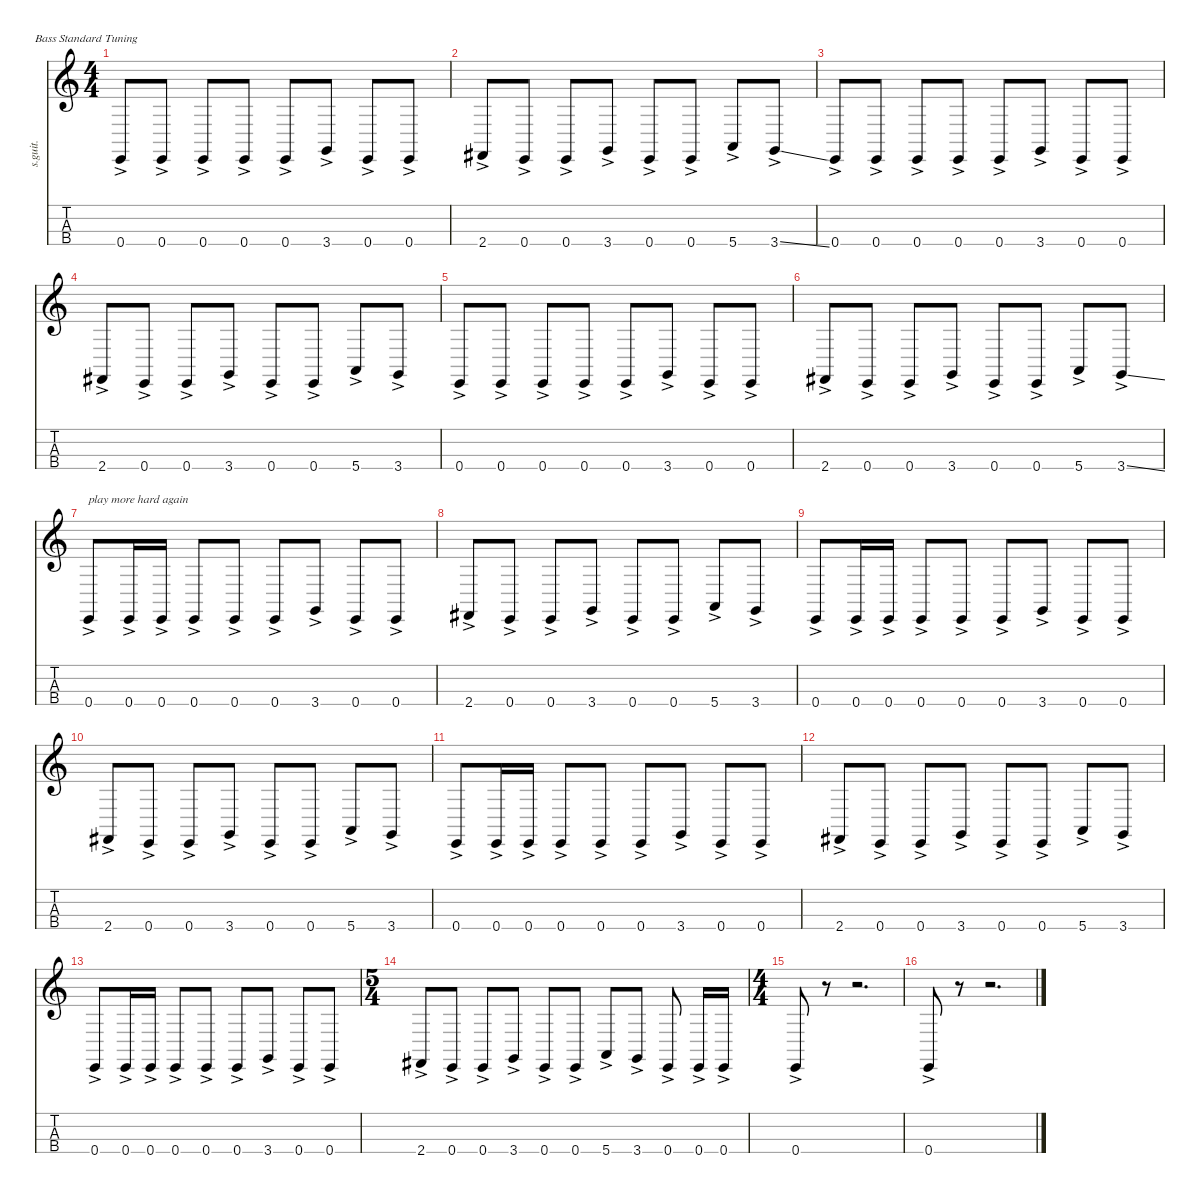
\defaultSystemsLayout 4
\hideDynamics
\bracketExtendMode nobrackets
\track ("Cliff Burton - Bass" "s.guit.") {instrument electricbassfinger}
\staff {score tabs}
\tuning (G2 D2 A1 E1)
\ts (4 4)
\tempo (140 hide)
\clef g2
\ks c
0.4{ac}.8{lyrics (0 "") lyrics (1 "") lyrics (2 "") lyrics (3 "") lyrics (4 "") dy p} 0.4{ac}.8{lyrics (0 "") lyrics (1 "") lyrics (2 "") lyrics (3 "") lyrics (4 "")} 0.4{ac}.8{lyrics (0 "") lyrics (1 "") lyrics (2 "") lyrics (3 "") lyrics (4 "")} 0.4{ac}.8{lyrics (0 "") lyrics (1 "") lyrics (2 "") lyrics (3 "") lyrics (4 "")} 0.4{ac}.8{lyrics (0 "") lyrics (1 "") lyrics (2 "") lyrics (3 "") lyrics (4 "")} 3.4{ac}.8{lyrics (0 "") lyrics (1 "") lyrics (2 "") lyrics (3 "") lyrics (4 "")} 0.4{ac}.8{lyrics (0 "") lyrics (1 "") lyrics (2 "") lyrics (3 "") lyrics (4 "")} 0.4{ac}.8{lyrics (0 "") lyrics (1 "") lyrics (2 "") lyrics (3 "") lyrics (4 "")} |
2.4{ac acc #}.8{lyrics (0 "") lyrics (1 "") lyrics (2 "") lyrics (3 "") lyrics (4 "")} 0.4{ac}.8{lyrics (0 "") lyrics (1 "") lyrics (2 "") lyrics (3 "") lyrics (4 "")} 0.4{ac}.8{lyrics (0 "") lyrics (1 "") lyrics (2 "") lyrics (3 "") lyrics (4 "")} 3.4{ac}.8{lyrics (0 "") lyrics (1 "") lyrics (2 "") lyrics (3 "") lyrics (4 "")} 0.4{ac}.8{lyrics (0 "") lyrics (1 "") lyrics (2 "") lyrics (3 "") lyrics (4 "")} 0.4{ac}.8{lyrics (0 "") lyrics (1 "") lyrics (2 "") lyrics (3 "") lyrics (4 "")} 5.4{ac}.8{lyrics (0 "") lyrics (1 "") lyrics (2 "") lyrics (3 "") lyrics (4 "")} 3.4{ss ac}.8{lyrics (0 "") lyrics (1 "") lyrics (2 "") lyrics (3 "") lyrics (4 "")} |
0.4{ac}.8{lyrics (0 "") lyrics (1 "") lyrics (2 "") lyrics (3 "") lyrics (4 "")} 0.4{ac}.8{lyrics (0 "") lyrics (1 "") lyrics (2 "") lyrics (3 "") lyrics (4 "")} 0.4{ac}.8{lyrics (0 "") lyrics (1 "") lyrics (2 "") lyrics (3 "") lyrics (4 "")} 0.4{ac}.8{lyrics (0 "") lyrics (1 "") lyrics (2 "") lyrics (3 "") lyrics (4 "")} 0.4{ac}.8{lyrics (0 "") lyrics (1 "") lyrics (2 "") lyrics (3 "") lyrics (4 "")} 3.4{ac}.8{lyrics (0 "") lyrics (1 "") lyrics (2 "") lyrics (3 "") lyrics (4 "")} 0.4{ac}.8{lyrics (0 "") lyrics (1 "") lyrics (2 "") lyrics (3 "") lyrics (4 "")} 0.4{ac}.8{lyrics (0 "") lyrics (1 "") lyrics (2 "") lyrics (3 "") lyrics (4 "")} |
2.4{ac acc #}.8{lyrics (0 "") lyrics (1 "") lyrics (2 "") lyrics (3 "") lyrics (4 "")} 0.4{ac}.8{lyrics (0 "") lyrics (1 "") lyrics (2 "") lyrics (3 "") lyrics (4 "")} 0.4{ac}.8{lyrics (0 "") lyrics (1 "") lyrics (2 "") lyrics (3 "") lyrics (4 "")} 3.4{ac}.8{lyrics (0 "") lyrics (1 "") lyrics (2 "") lyrics (3 "") lyrics (4 "")} 0.4{ac}.8{lyrics (0 "") lyrics (1 "") lyrics (2 "") lyrics (3 "") lyrics (4 "")} 0.4{ac}.8{lyrics (0 "") lyrics (1 "") lyrics (2 "") lyrics (3 "") lyrics (4 "")} 5.4{ac}.8{lyrics (0 "") lyrics (1 "") lyrics (2 "") lyrics (3 "") lyrics (4 "")} 3.4{ac}.8{lyrics (0 "") lyrics (1 "") lyrics (2 "") lyrics (3 "") lyrics (4 "")} |
0.4{ac}.8{lyrics (0 "") lyrics (1 "") lyrics (2 "") lyrics (3 "") lyrics (4 "")} 0.4{ac}.8{lyrics (0 "") lyrics (1 "") lyrics (2 "") lyrics (3 "") lyrics (4 "")} 0.4{ac}.8{lyrics (0 "") lyrics (1 "") lyrics (2 "") lyrics (3 "") lyrics (4 "")} 0.4{ac}.8{lyrics (0 "") lyrics (1 "") lyrics (2 "") lyrics (3 "") lyrics (4 "")} 0.4{ac}.8{lyrics (0 "") lyrics (1 "") lyrics (2 "") lyrics (3 "") lyrics (4 "")} 3.4{ac}.8{lyrics (0 "") lyrics (1 "") lyrics (2 "") lyrics (3 "") lyrics (4 "")} 0.4{ac}.8{lyrics (0 "") lyrics (1 "") lyrics (2 "") lyrics (3 "") lyrics (4 "")} 0.4{ac}.8{lyrics (0 "") lyrics (1 "") lyrics (2 "") lyrics (3 "") lyrics (4 "")} |
2.4{ac acc #}.8{lyrics (0 "") lyrics (1 "") lyrics (2 "") lyrics (3 "") lyrics (4 "")} 0.4{ac}.8{lyrics (0 "") lyrics (1 "") lyrics (2 "") lyrics (3 "") lyrics (4 "")} 0.4{ac}.8{lyrics (0 "") lyrics (1 "") lyrics (2 "") lyrics (3 "") lyrics (4 "")} 3.4{ac}.8{lyrics (0 "") lyrics (1 "") lyrics (2 "") lyrics (3 "") lyrics (4 "")} 0.4{ac}.8{lyrics (0 "") lyrics (1 "") lyrics (2 "") lyrics (3 "") lyrics (4 "")} 0.4{ac}.8{lyrics (0 "") lyrics (1 "") lyrics (2 "") lyrics (3 "") lyrics (4 "")} 5.4{ac}.8{lyrics (0 "") lyrics (1 "") lyrics (2 "") lyrics (3 "") lyrics (4 "")} 3.4{ss ac}.8{lyrics (0 "") lyrics (1 "") lyrics (2 "") lyrics (3 "") lyrics (4 "")} |
0.4{ac}.8{txt "play more hard again" lyrics (0 "") lyrics (1 "") lyrics (2 "") lyrics (3 "") lyrics (4 "")} 0.4{ac}.16{lyrics (0 "") lyrics (1 "") lyrics (2 "") lyrics (3 "") lyrics (4 "")} 0.4{ac}.16{lyrics (0 "") lyrics (1 "") lyrics (2 "") lyrics (3 "") lyrics (4 "")} 0.4{ac}.8{lyrics (0 "") lyrics (1 "") lyrics (2 "") lyrics (3 "") lyrics (4 "")} 0.4{ac}.8{lyrics (0 "") lyrics (1 "") lyrics (2 "") lyrics (3 "") lyrics (4 "")} 0.4{ac}.8{lyrics (0 "") lyrics (1 "") lyrics (2 "") lyrics (3 "") lyrics (4 "")} 3.4{ac}.8{lyrics (0 "") lyrics (1 "") lyrics (2 "") lyrics (3 "") lyrics (4 "")} 0.4{ac}.8{lyrics (0 "") lyrics (1 "") lyrics (2 "") lyrics (3 "") lyrics (4 "")} 0.4{ac}.8{lyrics (0 "") lyrics (1 "") lyrics (2 "") lyrics (3 "") lyrics (4 "")} |
2.4{ac acc #}.8{lyrics (0 "") lyrics (1 "") lyrics (2 "") lyrics (3 "") lyrics (4 "")} 0.4{ac}.8{lyrics (0 "") lyrics (1 "") lyrics (2 "") lyrics (3 "") lyrics (4 "")} 0.4{ac}.8{lyrics (0 "") lyrics (1 "") lyrics (2 "") lyrics (3 "") lyrics (4 "")} 3.4{ac}.8{lyrics (0 "") lyrics (1 "") lyrics (2 "") lyrics (3 "") lyrics (4 "")} 0.4{ac}.8{lyrics (0 "") lyrics (1 "") lyrics (2 "") lyrics (3 "") lyrics (4 "")} 0.4{ac}.8{lyrics (0 "") lyrics (1 "") lyrics (2 "") lyrics (3 "") lyrics (4 "")} 5.4{ac}.8{lyrics (0 "") lyrics (1 "") lyrics (2 "") lyrics (3 "") lyrics (4 "")} 3.4{ac}.8{lyrics (0 "") lyrics (1 "") lyrics (2 "") lyrics (3 "") lyrics (4 "")} |
0.4{ac}.8{lyrics (0 "") lyrics (1 "") lyrics (2 "") lyrics (3 "") lyrics (4 "")} 0.4{ac}.16{lyrics (0 "") lyrics (1 "") lyrics (2 "") lyrics (3 "") lyrics (4 "")} 0.4{ac}.16{lyrics (0 "") lyrics (1 "") lyrics (2 "") lyrics (3 "") lyrics (4 "")} 0.4{ac}.8{lyrics (0 "") lyrics (1 "") lyrics (2 "") lyrics (3 "") lyrics (4 "")} 0.4{ac}.8{lyrics (0 "") lyrics (1 "") lyrics (2 "") lyrics (3 "") lyrics (4 "")} 0.4{ac}.8{lyrics (0 "") lyrics (1 "") lyrics (2 "") lyrics (3 "") lyrics (4 "")} 3.4{ac}.8{lyrics (0 "") lyrics (1 "") lyrics (2 "") lyrics (3 "") lyrics (4 "")} 0.4{ac}.8{lyrics (0 "") lyrics (1 "") lyrics (2 "") lyrics (3 "") lyrics (4 "")} 0.4{ac}.8{lyrics (0 "") lyrics (1 "") lyrics (2 "") lyrics (3 "") lyrics (4 "")} |
2.4{ac acc #}.8{lyrics (0 "") lyrics (1 "") lyrics (2 "") lyrics (3 "") lyrics (4 "")} 0.4{ac}.8{lyrics (0 "") lyrics (1 "") lyrics (2 "") lyrics (3 "") lyrics (4 "")} 0.4{ac}.8{lyrics (0 "") lyrics (1 "") lyrics (2 "") lyrics (3 "") lyrics (4 "")} 3.4{ac}.8{lyrics (0 "") lyrics (1 "") lyrics (2 "") lyrics (3 "") lyrics (4 "")} 0.4{ac}.8{lyrics (0 "") lyrics (1 "") lyrics (2 "") lyrics (3 "") lyrics (4 "")} 0.4{ac}.8{lyrics (0 "") lyrics (1 "") lyrics (2 "") lyrics (3 "") lyrics (4 "")} 5.4{ac}.8{lyrics (0 "") lyrics (1 "") lyrics (2 "") lyrics (3 "") lyrics (4 "")} 3.4{ac}.8{lyrics (0 "") lyrics (1 "") lyrics (2 "") lyrics (3 "") lyrics (4 "")} |
0.4{ac}.8{lyrics (0 "") lyrics (1 "") lyrics (2 "") lyrics (3 "") lyrics (4 "")} 0.4{ac}.16{lyrics (0 "") lyrics (1 "") lyrics (2 "") lyrics (3 "") lyrics (4 "")} 0.4{ac}.16{lyrics (0 "") lyrics (1 "") lyrics (2 "") lyrics (3 "") lyrics (4 "")} 0.4{ac}.8{lyrics (0 "") lyrics (1 "") lyrics (2 "") lyrics (3 "") lyrics (4 "")} 0.4{ac}.8{lyrics (0 "") lyrics (1 "") lyrics (2 "") lyrics (3 "") lyrics (4 "")} 0.4{ac}.8{lyrics (0 "") lyrics (1 "") lyrics (2 "") lyrics (3 "") lyrics (4 "")} 3.4{ac}.8{lyrics (0 "") lyrics (1 "") lyrics (2 "") lyrics (3 "") lyrics (4 "")} 0.4{ac}.8{lyrics (0 "") lyrics (1 "") lyrics (2 "") lyrics (3 "") lyrics (4 "")} 0.4{ac}.8{lyrics (0 "") lyrics (1 "") lyrics (2 "") lyrics (3 "") lyrics (4 "")} |
2.4{ac acc #}.8{lyrics (0 "") lyrics (1 "") lyrics (2 "") lyrics (3 "") lyrics (4 "")} 0.4{ac}.8{lyrics (0 "") lyrics (1 "") lyrics (2 "") lyrics (3 "") lyrics (4 "")} 0.4{ac}.8{lyrics (0 "") lyrics (1 "") lyrics (2 "") lyrics (3 "") lyrics (4 "")} 3.4{ac}.8{lyrics (0 "") lyrics (1 "") lyrics (2 "") lyrics (3 "") lyrics (4 "")} 0.4{ac}.8{lyrics (0 "") lyrics (1 "") lyrics (2 "") lyrics (3 "") lyrics (4 "")} 0.4{ac}.8{lyrics (0 "") lyrics (1 "") lyrics (2 "") lyrics (3 "") lyrics (4 "")} 5.4{ac}.8{lyrics (0 "") lyrics (1 "") lyrics (2 "") lyrics (3 "") lyrics (4 "")} 3.4{ac}.8{lyrics (0 "") lyrics (1 "") lyrics (2 "") lyrics (3 "") lyrics (4 "")} |
0.4{ac}.8{lyrics (0 "") lyrics (1 "") lyrics (2 "") lyrics (3 "") lyrics (4 "")} 0.4{ac}.16{lyrics (0 "") lyrics (1 "") lyrics (2 "") lyrics (3 "") lyrics (4 "")} 0.4{ac}.16{lyrics (0 "") lyrics (1 "") lyrics (2 "") lyrics (3 "") lyrics (4 "")} 0.4{ac}.8{lyrics (0 "") lyrics (1 "") lyrics (2 "") lyrics (3 "") lyrics (4 "")} 0.4{ac}.8{lyrics (0 "") lyrics (1 "") lyrics (2 "") lyrics (3 "") lyrics (4 "")} 0.4{ac}.8{lyrics (0 "") lyrics (1 "") lyrics (2 "") lyrics (3 "") lyrics (4 "")} 3.4{ac}.8{lyrics (0 "") lyrics (1 "") lyrics (2 "") lyrics (3 "") lyrics (4 "")} 0.4{ac}.8{lyrics (0 "") lyrics (1 "") lyrics (2 "") lyrics (3 "") lyrics (4 "")} 0.4{ac}.8{lyrics (0 "") lyrics (1 "") lyrics (2 "") lyrics (3 "") lyrics (4 "")} |
\ts (5 4)
\beaming (8 2 2 2 2)
2.4{ac acc #}.8{lyrics (0 "") lyrics (1 "") lyrics (2 "") lyrics (3 "") lyrics (4 "")} 0.4{ac}.8{lyrics (0 "") lyrics (1 "") lyrics (2 "") lyrics (3 "") lyrics (4 "")} 0.4{ac}.8{lyrics (0 "") lyrics (1 "") lyrics (2 "") lyrics (3 "") lyrics (4 "")} 3.4{ac}.8{lyrics (0 "") lyrics (1 "") lyrics (2 "") lyrics (3 "") lyrics (4 "")} 0.4{ac}.8{lyrics (0 "") lyrics (1 "") lyrics (2 "") lyrics (3 "") lyrics (4 "")} 0.4{ac}.8{lyrics (0 "") lyrics (1 "") lyrics (2 "") lyrics (3 "") lyrics (4 "")} 5.4{ac}.8{lyrics (0 "") lyrics (1 "") lyrics (2 "") lyrics (3 "") lyrics (4 "")} 3.4{ac}.8{lyrics (0 "") lyrics (1 "") lyrics (2 "") lyrics (3 "") lyrics (4 "")} 0.4{ac}.8{lyrics (0 "") lyrics (1 "") lyrics (2 "") lyrics (3 "") lyrics (4 "")} 0.4{ac}.16{lyrics (0 "") lyrics (1 "") lyrics (2 "") lyrics (3 "") lyrics (4 "")} 0.4{ac}.16{lyrics (0 "") lyrics (1 "") lyrics (2 "") lyrics (3 "") lyrics (4 "")} |
\ts (4 4)
\beaming (8 2 2 2 2)
0.4{ac}.8{lyrics (0 "") lyrics (1 "") lyrics (2 "") lyrics (3 "") lyrics (4 "")} r.8 r.2{d} |
0.4{ac}.8{lyrics (0 "") lyrics (1 "") lyrics (2 "") lyrics (3 "") lyrics (4 "")} r.8 r.2{d}
